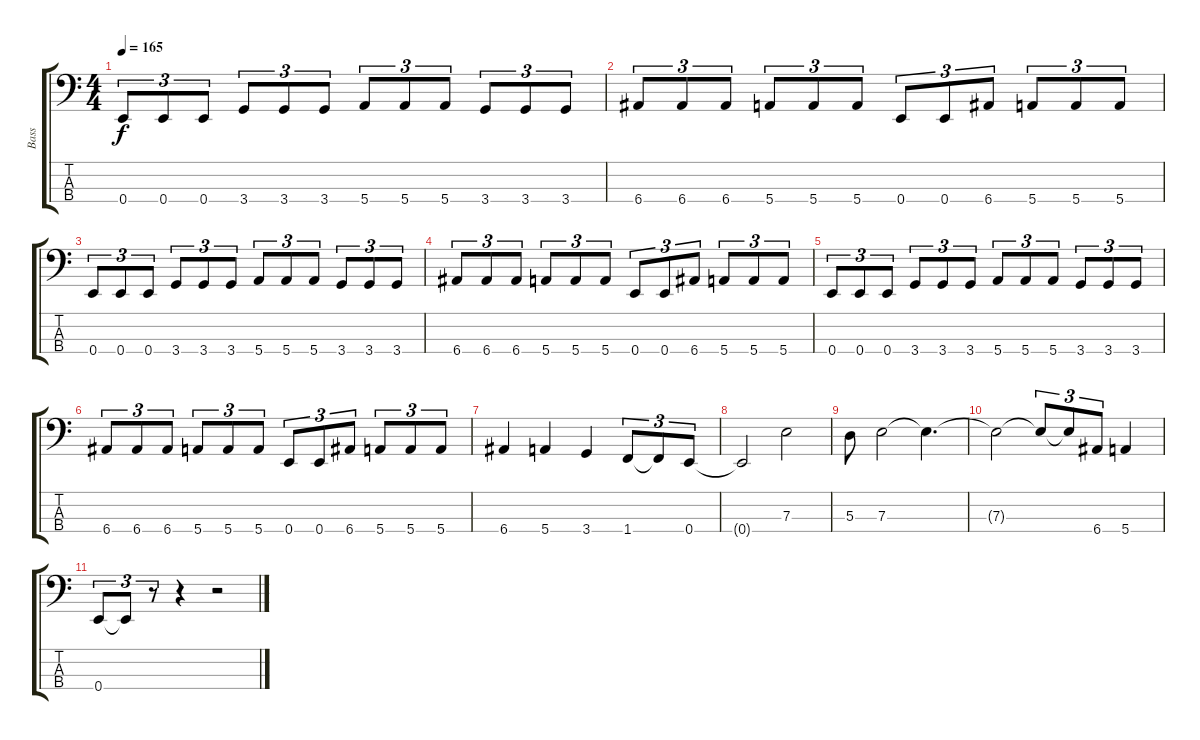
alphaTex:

\track ("Bass" "Bass") {instrument electricbassfinger}
\staff {score tabs}
\tuning (G2 D2 A1 E1) {hide}
\ts (4 4)
\tempo 165
\clef f4
\ks c
0.4.8{tu (3 2) dy f} 0.4.8{tu (3 2)} 0.4.8{tu (3 2)} 3.4.8{tu (3 2)} 3.4.8{tu (3 2)} 3.4.8{tu (3 2)} 5.4.8{tu (3 2)} 5.4.8{tu (3 2)} 5.4.8{tu (3 2)} 3.4.8{tu (3 2)} 3.4.8{tu (3 2)} 3.4.8{tu (3 2)} |
6.4.8{tu (3 2)} 6.4.8{tu (3 2)} 6.4.8{tu (3 2)} 5.4.8{tu (3 2)} 5.4.8{tu (3 2)} 5.4.8{tu (3 2)} 0.4.8{tu (3 2)} 0.4.8{tu (3 2)} 6.4.8{tu (3 2)} 5.4.8{tu (3 2)} 5.4.8{tu (3 2)} 5.4.8{tu (3 2)} |
0.4.8{tu (3 2)} 0.4.8{tu (3 2)} 0.4.8{tu (3 2)} 3.4.8{tu (3 2)} 3.4.8{tu (3 2)} 3.4.8{tu (3 2)} 5.4.8{tu (3 2)} 5.4.8{tu (3 2)} 5.4.8{tu (3 2)} 3.4.8{tu (3 2)} 3.4.8{tu (3 2)} 3.4.8{tu (3 2)} |
6.4.8{tu (3 2)} 6.4.8{tu (3 2)} 6.4.8{tu (3 2)} 5.4.8{tu (3 2)} 5.4.8{tu (3 2)} 5.4.8{tu (3 2)} 0.4.8{tu (3 2)} 0.4.8{tu (3 2)} 6.4.8{tu (3 2)} 5.4.8{tu (3 2)} 5.4.8{tu (3 2)} 5.4.8{tu (3 2)} |
0.4.8{tu (3 2)} 0.4.8{tu (3 2)} 0.4.8{tu (3 2)} 3.4.8{tu (3 2)} 3.4.8{tu (3 2)} 3.4.8{tu (3 2)} 5.4.8{tu (3 2)} 5.4.8{tu (3 2)} 5.4.8{tu (3 2)} 3.4.8{tu (3 2)} 3.4.8{tu (3 2)} 3.4.8{tu (3 2)} |
6.4.8{tu (3 2)} 6.4.8{tu (3 2)} 6.4.8{tu (3 2)} 5.4.8{tu (3 2)} 5.4.8{tu (3 2)} 5.4.8{tu (3 2)} 0.4.8{tu (3 2)} 0.4.8{tu (3 2)} 6.4.8{tu (3 2)} 5.4.8{tu (3 2)} 5.4.8{tu (3 2)} 5.4.8{tu (3 2)} |
6.4.4 5.4.4 3.4.4 1.4.8{tu (3 2)} 1.4{t}.8{tu (3 2)} 0.4.8{tu (3 2)} |
0.4{t}.2 7.3.2 |
5.3.8 7.3.2 7.3{t}.4{d} |
7.3{t}.2 7.3{t}.8{tu (3 2)} 7.3{t}.8{tu (3 2)} 6.4.8{tu (3 2)} 5.4.4 |
0.4.8{tu (3 2)} 0.4{t}.8{tu (3 2)} r.8{tu (3 2)} r.4 r.2
